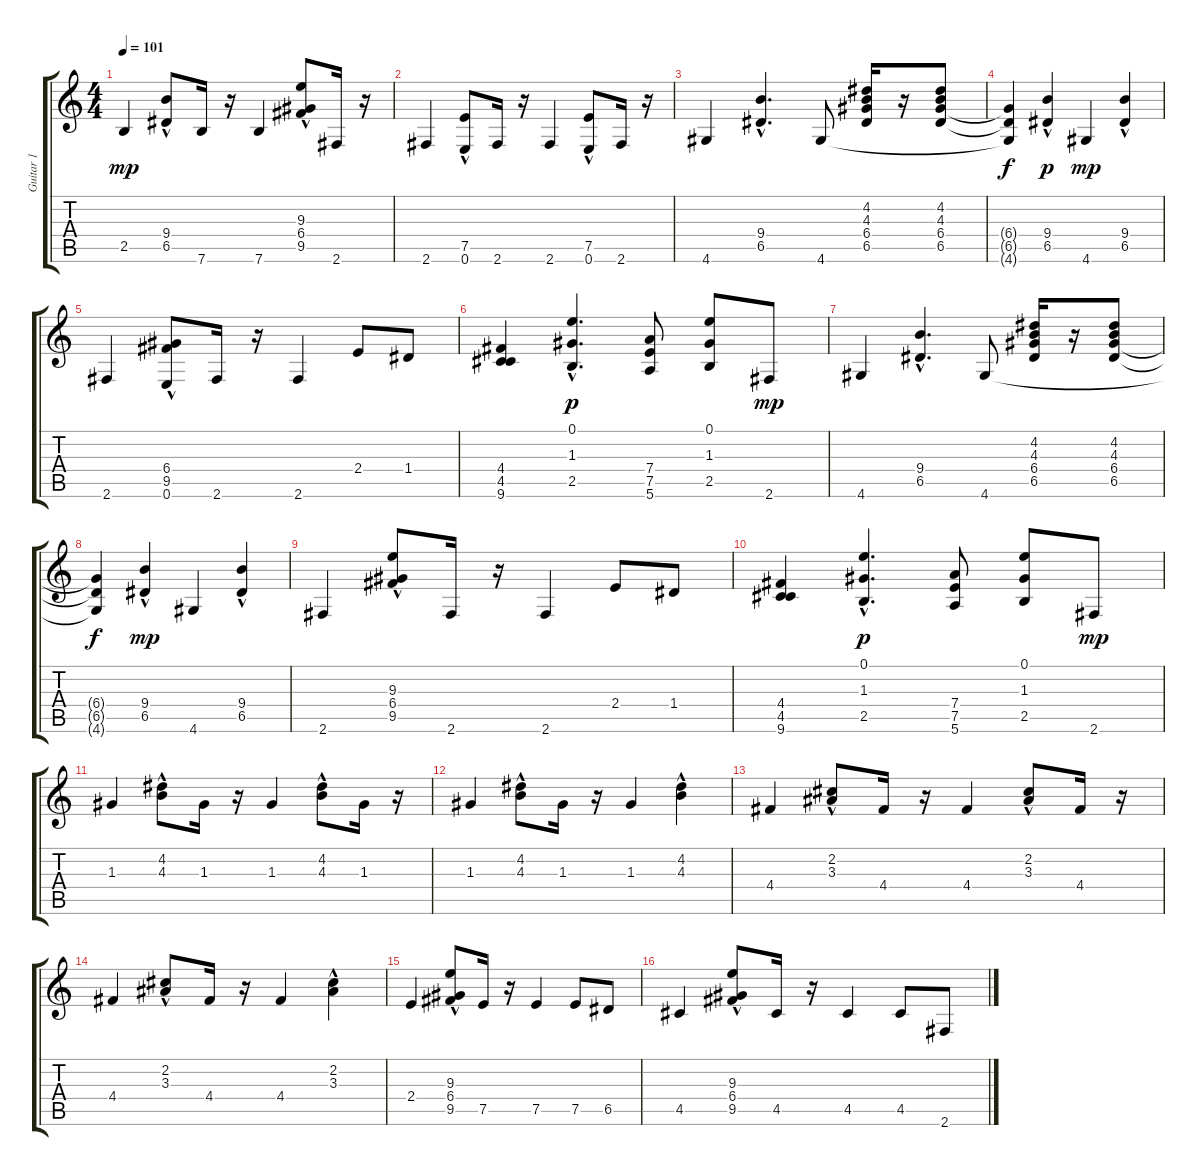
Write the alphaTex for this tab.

\track ("Guitar 1" "Guitar 1") {instrument electricguitarjazz}
\staff {score tabs}
\tuning (E4 B3 G3 D3 A2 E2) {hide}
\ts (4 4)
\tempo 101
\clef g2
\ks c
2.5.4{dy mp} (9.4{hac} 6.5).8 7.6.16 r.16 7.6.4 (9.3 6.4{hac} 9.5).8 2.6.16 r.16 |
2.6.4 (7.5{hac} 0.6{hac}).8 2.6.16 r.16 2.6.4 (7.5{hac} 0.6{hac}).8 2.6.16 r.16 |
4.6.4 (9.4{hac} 6.5{hac}).4{d} 4.6.8 (4.2 4.3 6.4 6.5).16 r.16 (4.2 4.3 6.4 6.5).8 |
(6.4{t} 6.5{t} 4.6{t}).4{dy f} (9.4{hac} 6.5{hac}).4{dy p} 4.6.4{dy mp} (9.4{hac} 6.5{hac}).4 |
2.6.4 (6.4{hac} 9.5{hac} 0.6{hac}).8 2.6.16 r.16 2.6.4 2.4.8 1.4.8 |
(4.4 4.5 9.6).4 (0.1{hac} 1.3{hac} 2.5{hac}).4{d dy p} (7.4 7.5 5.6).8 (0.1 1.3 2.5).8 2.6.8{dy mp} |
4.6.4 (9.4{hac} 6.5{hac}).4{d} 4.6.8 (4.2 4.3 6.4 6.5).16 r.16 (4.2 4.3 6.4 6.5).8 |
(6.4{t} 6.5{t} 4.6{t}).4{dy f} (9.4{hac} 6.5{hac}).4{dy mp} 4.6.4 (9.4{hac} 6.5{hac}).4 |
2.6.4 (9.3 6.4{hac} 9.5{hac}).8 2.6.16 r.16 2.6.4 2.4.8 1.4.8 |
(4.4 4.5 9.6).4 (0.1{hac} 1.3{hac} 2.5{hac}).4{d dy p} (7.4 7.5 5.6).8 (0.1 1.3 2.5).8 2.6.8{dy mp} |
1.3.4 (4.2{hac} 4.3{hac}).8 1.3.16 r.16 1.3.4 (4.2{hac} 4.3{hac}).8 1.3.16 r.16 |
1.3.4 (4.2{hac} 4.3{hac}).8 1.3.16 r.16 1.3.4 (4.2{hac} 4.3{hac}).4 |
4.4.4 (2.2{hac} 3.3{hac}).8 4.4.16 r.16 4.4.4 (2.2{hac} 3.3{hac}).8 4.4.16 r.16 |
4.4.4 (2.2{hac} 3.3{hac}).8 4.4.16 r.16 4.4.4 (2.2{hac} 3.3{hac}).4 |
2.4.4 (9.3{hac} 6.4{hac} 9.5{hac}).8 7.5.16 r.16 7.5.4 7.5.8 6.5.8 |
4.5.4 (9.3 6.4{hac} 9.5{hac}).8 4.5.16 r.16 4.5.4 4.5.8 2.6.8
